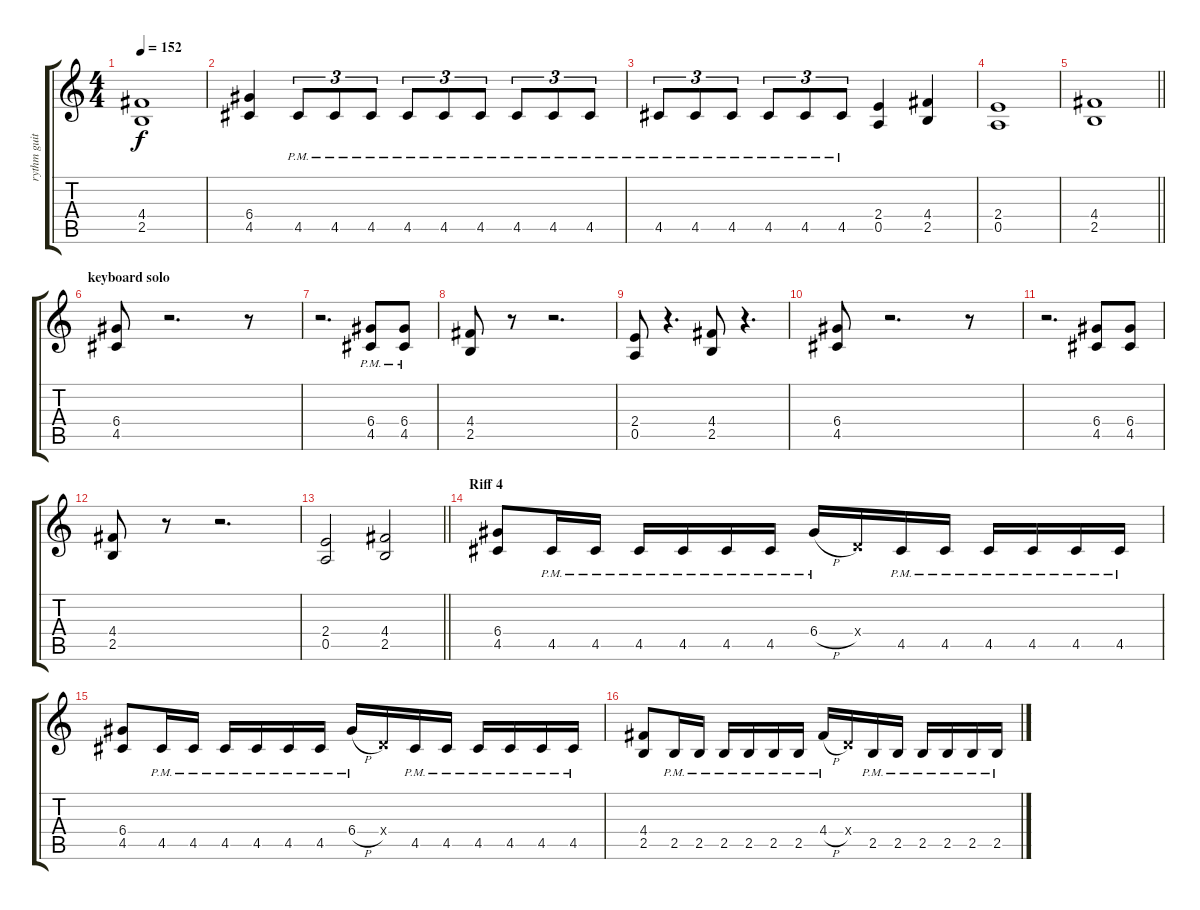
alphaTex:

\track ("rythm guitar" "rythm guit") {instrument distortionguitar}
\staff {score tabs}
\tuning (E4 B3 G3 D3 A2 E2) {hide}
\ts (4 4)
\tempo 152
\clef g2
\ks c
(4.4 2.5).1{dy f} |
(6.4 4.5).4 4.5{pm}.8{tu (3 2)} 4.5{pm}.8{tu (3 2)} 4.5{pm}.8{tu (3 2)} 4.5{pm}.8{tu (3 2)} 4.5{pm}.8{tu (3 2)} 4.5{pm}.8{tu (3 2)} 4.5{pm}.8{tu (3 2)} 4.5{pm}.8{tu (3 2)} 4.5{pm}.8{tu (3 2)} |
4.5{pm}.8{tu (3 2)} 4.5{pm}.8{tu (3 2)} 4.5{pm}.8{tu (3 2)} 4.5{pm}.8{tu (3 2)} 4.5{pm}.8{tu (3 2)} 4.5{pm}.8{tu (3 2)} (2.4 0.5).4 (4.4 2.5).4 |
(2.4 0.5).1 |
\barLineRight lightlight
(4.4 2.5).1 |
\section ("" "keyboard solo")
(6.4 4.5).8 r.2{d} r.8 |
r.2{d} (6.4{pm} 4.5{pm}).8 (6.4{pm} 4.5{pm}).8 |
(4.4 2.5).8 r.8 r.2{d} |
(2.4 0.5).8 r.4{d} (4.4 2.5).8 r.4{d} |
(6.4 4.5).8 r.2{d} r.8 |
r.2{d} (6.4 4.5).8 (6.4 4.5).8 |
(4.4 2.5).8 r.8 r.2{d} |
\barLineRight lightlight
(2.4 0.5).2 (4.4 2.5).2 |
\section ("" "Riff 4")
(6.4 4.5).8 4.5{pm}.16 4.5{pm}.16 4.5{pm}.16 4.5{pm}.16 4.5{pm}.16 4.5{pm}.16 6.4{h pm}.16 0.4{x}.16 4.5{pm}.16 4.5{pm}.16 4.5{pm}.16 4.5{pm}.16 4.5{pm}.16 4.5{pm}.16 |
(6.4 4.5).8 4.5{pm}.16 4.5{pm}.16 4.5{pm}.16 4.5{pm}.16 4.5{pm}.16 4.5{pm}.16 6.4{h pm}.16 0.4{x}.16 4.5{pm}.16 4.5{pm}.16 4.5{pm}.16 4.5{pm}.16 4.5{pm}.16 4.5{pm}.16 |
(4.4 2.5).8 2.5{pm}.16 2.5{pm}.16 2.5{pm}.16 2.5{pm}.16 2.5{pm}.16 2.5{pm}.16 4.4{h pm}.16 0.4{x}.16 2.5{pm}.16 2.5{pm}.16 2.5{pm}.16 2.5{pm}.16 2.5{pm}.16 2.5{pm}.16
